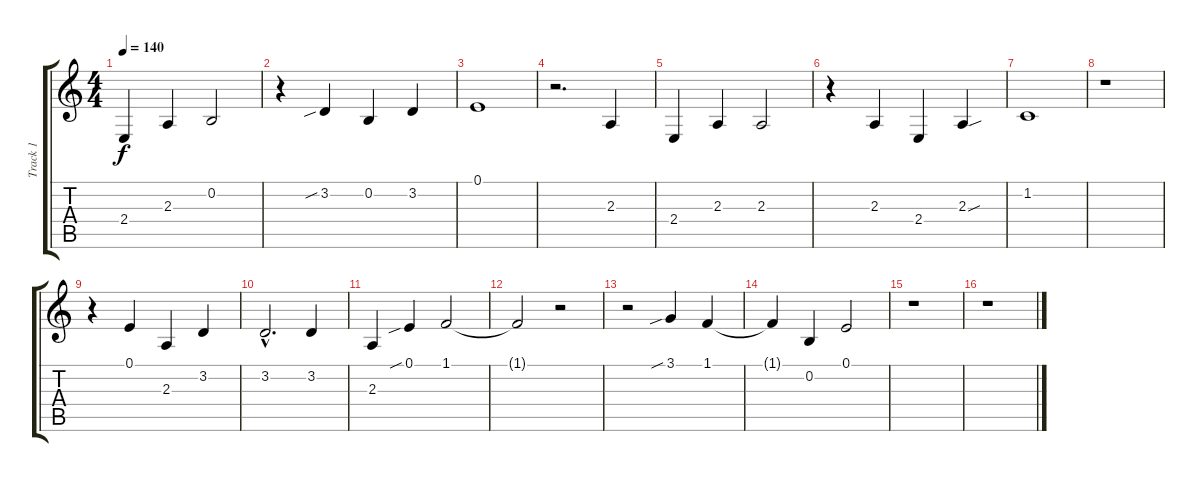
\track ("Track 1" "Track 1") {instrument electricgrandpiano}
\staff {score tabs}
\tuning (E4 B3 G3 D3 A2 E2) {hide}
\ts (4 4)
\tempo 140
\clef g2
\ks c
2.4.4{dy f} 2.3.4 0.2.2 |
r.4 3.2{sib}.4 0.2.4 3.2.4 |
0.1.1 |
r.2{d} 2.3.4 |
2.4.4 2.3.4 2.3.2 |
r.4 2.3.4 2.4.4 2.3{sou}.4 |
1.2.1 |
r.1 |
r.4 0.1.4 2.3.4 3.2.4 |
3.2{hac}.2{d} 3.2.4 |
2.3.4 0.1{sib}.4 1.1.2 |
1.1{t}.2 r.2 |
r.2 3.1{sib}.4 1.1.4 |
1.1{t}.4 0.2.4 0.1.2 |
r.1 |
r.1
